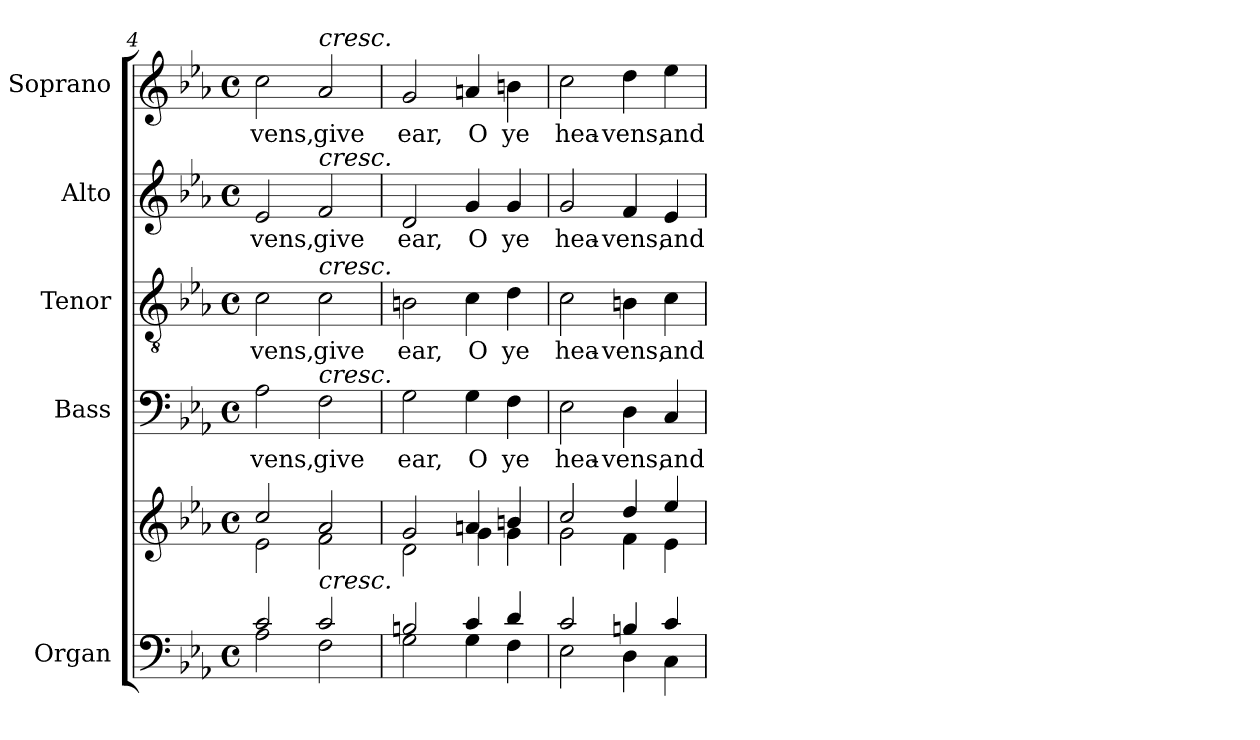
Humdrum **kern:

**kern	**kern	**kern	**text	**kern	**text	**kern	**text	**kern	**text
*part5	*part5	*part4	*part4	*part3	*part3	*part2	*part2	*part1	*part1
*staff6	*staff5	*staff4	*staff4	*staff3	*staff3	*staff2	*staff2	*staff1	*staff1
*I"Organ	*	*I"Bass	*	*I"Tenor	*	*I"Alto	*	*I"Soprano	*
*I'Org.	*	*I'B.	*	*I'T.	*	*I'A.	*	*I'S.	*
*clefF4	*clefG2	*clefF4	*	*clefGv2	*	*clefG2	*	*clefG2	*
*	*	*	*	*ITrd7c12	*	*	*	*	*
*k[b-e-a-]	*k[b-e-a-]	*k[b-e-a-]	*	*k[b-e-a-]	*	*k[b-e-a-]	*	*k[b-e-a-]	*
*E-:	*E-:	*E-:	*	*E-:	*	*E-:	*	*E-:	*
*M4/4	*M4/4	*M4/4	*	*M4/4	*	*M4/4	*	*M4/4	*
*met(c)	*met(c)	*met(c)	*	*met(c)	*	*met(c)	*	*met(c)	*
=4	=4	=4	=4	=4	=4	=4	=4	=4	=4
*^	*^	*	*	*	*	*	*	*	*
!	!	!	!	!	!LO:LY:b:color=#000000	!	!	!	!	!	!
!	!	!	!	!	!	!	!LO:LY:b:color=#000000	!	!	!	!
!	!	!	!	!	!	!	!	!	!LO:LY:b:color=#000000	!	!
!	!	!	!	!	!	!	!	!	!	!	!LO:LY:b:color=#000000
2ci/	2A-i\	2cci/	2e-i\	2A-i\	-vens,	2Ci\	-vens,	2e-i/	-vens,	2cci\	-vens,
!	!	!	!	!	!LO:LY:b:color=#000000	!	!	!	!	!	!
!	!	!	!	!	!	!	!LO:LY:b:color=#000000	!	!	!	!
!	!	!	!	!	!	!	!	!	!LO:LY:b:color=#000000	!	!
!	!	!	!	!	!	!	!	!	!	!LO:TX:a:i:t=cresc.	!
!	!	!	!	!	!	!	!	!LO:TX:a:i:t=cresc.	!	!	!
!	!	!	!	!	!	!LO:TX:a:i:t=cresc.	!	!	!	!	!
!	!	!	!	!LO:TX:a:i:t=cresc.	!	!	!	!	!	!	!
!	!	!LO:TX:b:i:t=cresc.	!	!	!	!	!	!	!	!	!
!	!	!	!	!	!	!	!	!	!	!	!LO:LY:b:color=#000000
2ci/	2Fi\	2a-i/	2fi\	2Fi\	give	2Ci\	give	2fi/	give	2a-i/	give
=5	=5	=5	=5	=5	=5	=5	=5	=5	=5	=5	=5
!	!	!	!	!	!LO:LY:b:color=#000000	!	!	!	!	!	!
!	!	!	!	!	!	!	!LO:LY:b:color=#000000	!	!	!	!
!	!	!	!	!	!	!	!	!	!LO:LY:b:color=#000000	!	!
!	!	!	!	!	!	!	!	!	!	!	!LO:LY:b:color=#000000
2Bni/	2Gi\	2gi/	2di\	2Gi\	ear,	2BBni\	ear,	2di/	ear,	2gi/	ear,
!	!	!	!	!	!LO:LY:b:color=#000000	!	!	!	!	!	!
!	!	!	!	!	!	!	!LO:LY:b:color=#000000	!	!	!	!
!	!	!	!	!	!	!	!	!	!LO:LY:b:color=#000000	!	!
!	!	!	!	!	!	!	!	!	!	!	!LO:LY:b:color=#000000
4ci/	4Gi\	4ani/	4gi\	4Gi\	O	4Ci\	O	4gi/	O	4ani/	O
!	!	!	!	!	!LO:LY:b:color=#000000	!	!	!	!	!	!
!	!	!	!	!	!	!	!LO:LY:b:color=#000000	!	!	!	!
!	!	!	!	!	!	!	!	!	!LO:LY:b:color=#000000	!	!
!	!	!	!	!	!	!	!	!	!	!	!LO:LY:b:color=#000000
4di/	4Fi\	4bni/	4gi\	4Fi\	ye	4Di\	ye	4gi/	ye	4bni\	ye
=6	=6	=6	=6	=6	=6	=6	=6	=6	=6	=6	=6
!	!	!	!	!	!LO:LY:b:color=#000000	!	!	!	!	!	!
!	!	!	!	!	!	!	!LO:LY:b:color=#000000	!	!	!	!
!	!	!	!	!	!	!	!	!	!LO:LY:b:color=#000000	!	!
!	!	!	!	!	!	!	!	!	!	!	!LO:LY:b:color=#000000
2ci/	2E-i\	2cci/	2gi\	2E-i\	hea-	2Ci\	hea-	2gi/	hea-	2cci\	hea-
!	!	!	!	!	!LO:LY:b:color=#000000	!	!	!	!	!	!
!	!	!	!	!	!	!	!LO:LY:b:color=#000000	!	!	!	!
!	!	!	!	!	!	!	!	!	!LO:LY:b:color=#000000	!	!
!	!	!	!	!	!	!	!	!	!	!	!LO:LY:b:color=#000000
4Bni/	4Di\	4ddi/	4fi\	4Di\	-vens,	4BBni\	-vens,	4fi/	-vens,	4ddi\	-vens,
!	!	!	!	!	!LO:LY:b:color=#000000	!	!	!	!	!	!
!	!	!	!	!	!	!	!LO:LY:b:color=#000000	!	!	!	!
!	!	!	!	!	!	!	!	!	!LO:LY:b:color=#000000	!	!
!	!	!	!	!	!	!	!	!	!	!	!LO:LY:b:color=#000000
4ci/	4Ci\	4ee-i/	4e-i\	4Ci/	and	4Ci\	and	4e-i/	and	4ee-i\	and
*v	*v	*	*	*	*	*	*	*	*	*	*
*	*v	*v	*	*	*	*	*	*	*	*
=	=	=	=	=	=	=	=	=	=
*-	*-	*-	*-	*-	*-	*-	*-	*-	*-
